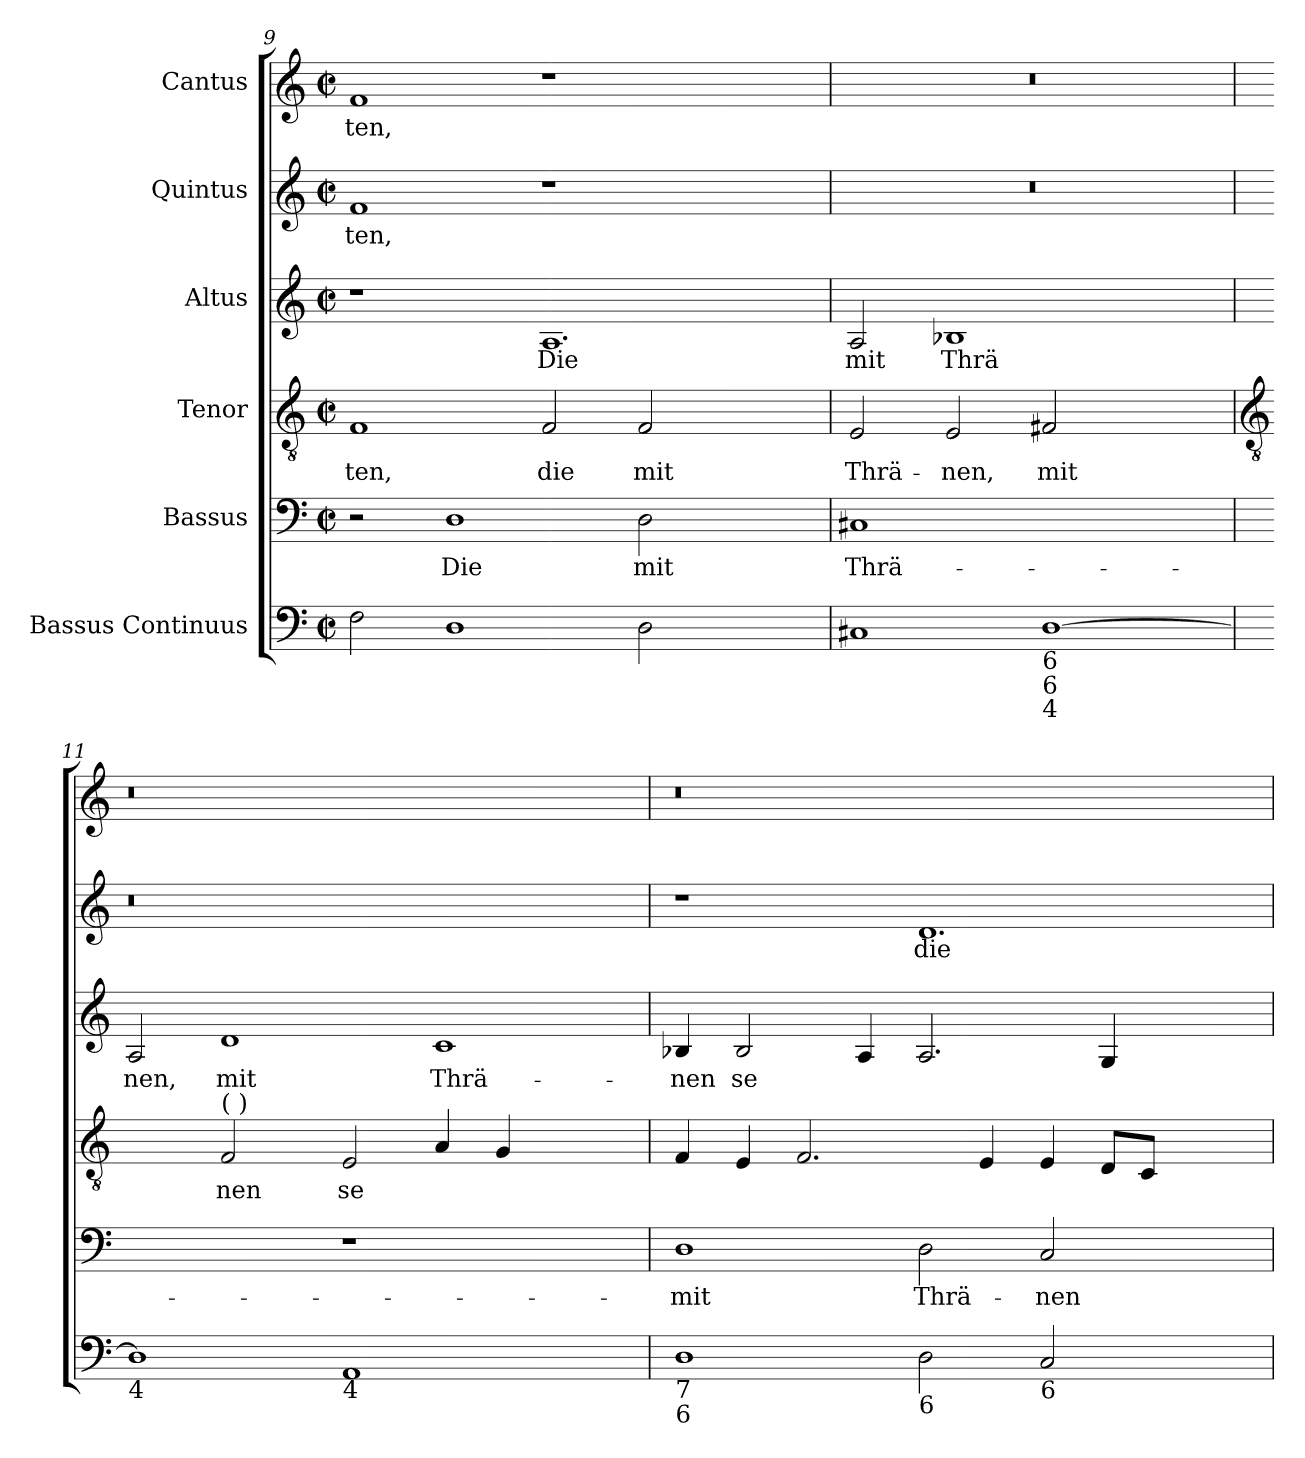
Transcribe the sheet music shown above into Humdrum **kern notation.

**kern	**kern	**text	**kern	**text	**kern	**text	**kern	**text	**kern	**text
*part6	*part5	*part5	*part4	*part4	*part3	*part3	*part2	*part2	*part1	*part1
*staff6	*staff5	*staff5	*staff4	*staff4	*staff3	*staff3	*staff2	*staff2	*staff1	*staff1
*I"Bassus Continuus	*I"Bassus	*	*I"Tenor	*	*I"Altus	*	*I"Quintus	*	*I"Cantus	*
*clefF4	*clefF4	*	*clefGv2	*	*clefG2	*	*clefG2	*	*clefG2	*
*k[]	*k[]	*	*k[]	*	*k[]	*	*k[]	*	*k[]	*
*C:	*C:	*	*C:	*	*C:	*	*C:	*	*C:	*
*M4/2	*M4/2	*	*M4/2	*	*M4/2	*	*M4/2	*	*M4/2	*
*met(c|)	*met(c|)	*	*met(c|)	*	*met(c|)	*	*met(c|)	*	*met(c|)	*
=9	=9	=9	=9	=9	=9	=9	=9	=9	=9	=9
!	!	!	!	!LO:LY:b	!	!	!	!LO:LY:b	!	!LO:LY:b
2F	2r	.	1F	ten,	1r	.	1f	-ten,	1f	-ten,
!	!	!LO:LY:b	!	!	!	!	!	!	!	!
1D	1D	Die	.	.	.	.	.	.	.	.
!	!	!	!	!LO:LY:b	!	!LO:LY:b	!	!	!	!
.	.	.	2F	die	1.A	Die	1r	.	1r	.
!	!	!LO:LY:b	!	!LO:LY:b	!	!	!	!	!	!
2D	2D	mit	2F	mit	.	.	.	.	.	.
2ryy	2ryy	.	2ryy	.	.	.	2ryy	.	2ryy	.
=10	=10	=10	=10	=10	=10	=10	=10	=10	=10	=10
!	!	!LO:LY:b	!	!LO:LY:b	!	!LO:LY:b	!	!	!	!
1C#X	1C#X	Thrä-	2E	Thrä-	2A	mit	0r	.	0r	.
!	!	!	!	!LO:LY:b	!	!LO:LY:b	!	!	!	!
.	.	.	2E	-nen,	1B-X	Thrä	.	.	.	.
!LO:TX:b:t=6	!	!	!	!	!	!	!	!	!	!
!LO:TX:b:t=6\n4	!	!	!	!	!	!	!	!	!	!
!	!	!LO:LY:b	!	!LO:LY:b	!	!	!	!	!	!
[1D	[1Dyy	-nen,	2F#X	mit	.	.	.	.	.	.
!	!	!	!	!LO:LY:b	!	!	!	!	!	!
.	.	.	[2Gyy	Thrä	2ryy	.	.	.	.	.
!!LO:LB:g=z
=11	=11	=11	=11	=11	=11	=11	=11	=11	=11	=11
*	*	*	*clefGv2	*	*	*	*	*	*	*
!LO:TX:b:t=4	!	!	!	!	!	!	!	!	!	!
!	!	!	!	!	!	!LO:LY:b	!	!	!	!
1D]	2.Dyy_	.	2Gyy]	.	2A	nen,	0r	.	0r	.
!	!	!	!LO:TX:a:t=(  )	!	!	!	!	!	!	!
!	!	!	!	!LO:LY:b	!	!LO:LY:b	!	!	!	!
.	.	.	2F	nen	1d	mit	.	.	.	.
.	4Dyy]	.	.	.	.	.	.	.	.	.
!LO:TX:b:t=4	!	!	!	!	!	!	!	!	!	!
!	!	!	!	!LO:LY:b	!	!	!	!	!	!
1AA	1r	.	2E	se	.	.	.	.	.	.
!	!	!	!	!	!	!LO:LY:b	!	!	!	!
.	.	.	4A	.	1c	Thrä-	.	.	.	.
.	.	.	4G	.	.	.	.	.	.	.
2ryy	2ryy	.	2ryy	.	.	.	2ryy	.	2ryy	.
=12A	=12A	=12A	=12A	=12A	=12A	=12A	=12A	=12A	=12A	=12A
!LO:TX:b:t=7	!	!	!	!	!	!	!	!	!	!
!LO:TX:b:t=6	!	!	!	!	!	!	!	!	!	!
!	!	!LO:LY:b	!	!	!	!LO:LY:b	!	!	!	!
1D	1D	mit	4F	.	4B-X	-nen	1r	.	0r	.
!	!	!	!	!	!	!LO:LY:b	!	!	!	!
.	.	.	4E	.	2B-	se	.	.	.	.
.	.	.	2.F	.	.	.	.	.	.	.
.	.	.	.	.	4A	.	.	.	.	.
!LO:TX:b:t=6	!	!	!	!	!	!	!	!	!	!
!	!	!LO:LY:b	!	!	!	!	!	!LO:LY:b	!	!
2D	2D	Thrä-	.	.	2.A	.	1.d	die	.	.
.	.	.	4E	.	.	.	.	.	.	.
!LO:TX:b:t=6	!	!	!	!	!	!	!	!	!	!
!	!	!LO:LY:b	!	!	!	!	!	!	!	!
2C	2C	-nen	4E	.	.	.	.	.	.	.
.	.	.	8DL	.	4G	.	.	.	.	.
.	.	.	8CJ	.	.	.	.	.	.	.
2ryy	2ryy	.	2ryy	.	2ryy	.	.	.	2ryy	.
=	=	=	=	=	=	=	=	=	=	=
*-	*-	*-	*-	*-	*-	*-	*-	*-	*-	*-
